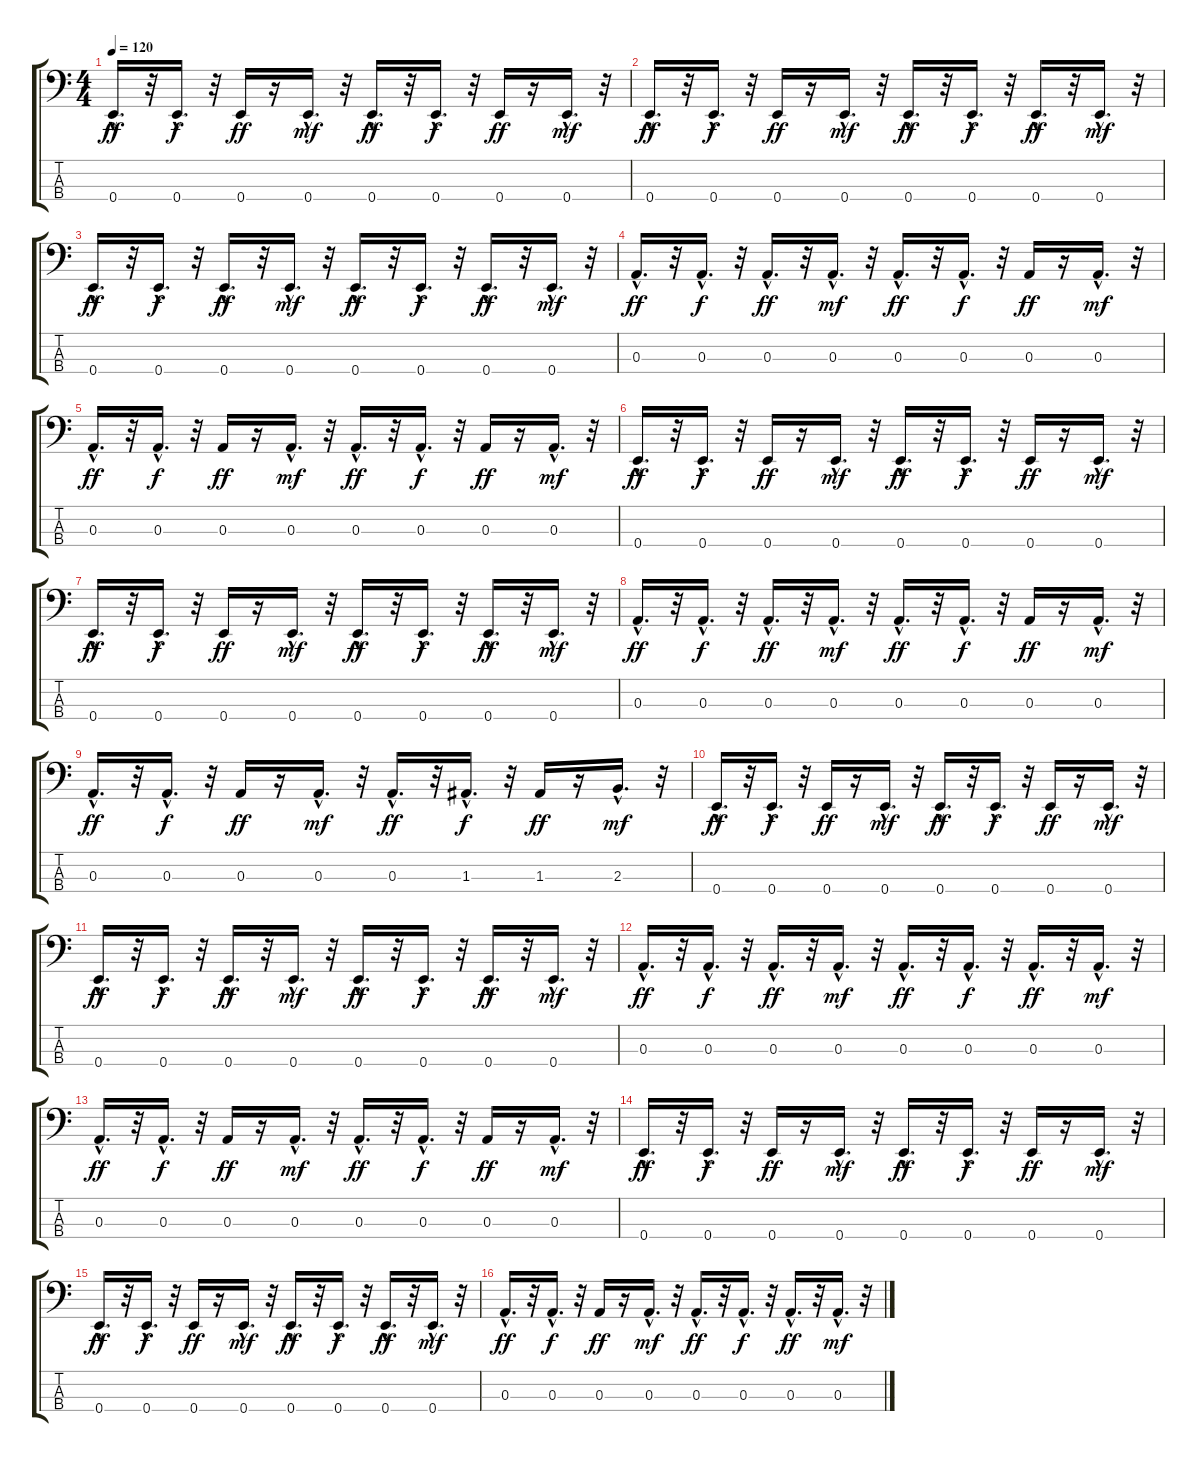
\track "" {instrument electricbassfinger}
\staff {score tabs}
\tuning (G2 D2 A1 E1) {hide}
\ts (4 4)
\tempo 120
\clef f4
\ks c
0.4{hac}.16{d dy ff} r.32 0.4{hac}.16{d dy f} r.32 0.4.16{dy ff} r.16 0.4{hac}.16{d dy mf} r.32 0.4{hac}.16{d dy ff} r.32 0.4{hac}.16{d dy f} r.32 0.4.16{dy ff} r.16 0.4{hac}.16{d dy mf} r.32 |
0.4{hac}.16{d dy ff} r.32 0.4{hac}.16{d dy f} r.32 0.4.16{dy ff} r.16 0.4{hac}.16{d dy mf} r.32 0.4{hac}.16{d dy ff} r.32 0.4{hac}.16{d dy f} r.32 0.4{hac}.16{d dy ff} r.32 0.4{hac}.16{d dy mf} r.32 |
0.4{hac}.16{d dy ff} r.32 0.4{hac}.16{d dy f} r.32 0.4{hac}.16{d dy ff} r.32 0.4{hac}.16{d dy mf} r.32 0.4{hac}.16{d dy ff} r.32 0.4{hac}.16{d dy f} r.32 0.4{hac}.16{d dy ff} r.32 0.4{hac}.16{d dy mf} r.32 |
0.3{hac}.16{d dy ff} r.32 0.3{hac}.16{d dy f} r.32 0.3{hac}.16{d dy ff} r.32 0.3{hac}.16{d dy mf} r.32 0.3{hac}.16{d dy ff} r.32 0.3{hac}.16{d dy f} r.32 0.3.16{dy ff} r.16 0.3{hac}.16{d dy mf} r.32 |
0.3{hac}.16{d dy ff} r.32 0.3{hac}.16{d dy f} r.32 0.3.16{dy ff} r.16 0.3{hac}.16{d dy mf} r.32 0.3{hac}.16{d dy ff} r.32 0.3{hac}.16{d dy f} r.32 0.3.16{dy ff} r.16 0.3{hac}.16{d dy mf} r.32 |
0.4{hac}.16{d dy ff} r.32 0.4{hac}.16{d dy f} r.32 0.4.16{dy ff} r.16 0.4{hac}.16{d dy mf} r.32 0.4{hac}.16{d dy ff} r.32 0.4{hac}.16{d dy f} r.32 0.4.16{dy ff} r.16 0.4{hac}.16{d dy mf} r.32 |
0.4{hac}.16{d dy ff} r.32 0.4{hac}.16{d dy f} r.32 0.4.16{dy ff} r.16 0.4{hac}.16{d dy mf} r.32 0.4{hac}.16{d dy ff} r.32 0.4{hac}.16{d dy f} r.32 0.4{hac}.16{d dy ff} r.32 0.4{hac}.16{d dy mf} r.32 |
0.3{hac}.16{d dy ff} r.32 0.3{hac}.16{d dy f} r.32 0.3{hac}.16{d dy ff} r.32 0.3{hac}.16{d dy mf} r.32 0.3{hac}.16{d dy ff} r.32 0.3{hac}.16{d dy f} r.32 0.3.16{dy ff} r.16 0.3{hac}.16{d dy mf} r.32 |
0.3{hac}.16{d dy ff} r.32 0.3{hac}.16{d dy f} r.32 0.3.16{dy ff} r.16 0.3{hac}.16{d dy mf} r.32 0.3{hac}.16{d dy ff} r.32 1.3{hac}.16{d dy f} r.32 1.3.16{dy ff} r.16 2.3{hac}.16{d dy mf} r.32 |
0.4{hac}.16{d dy ff} r.32 0.4{hac}.16{d dy f} r.32 0.4.16{dy ff} r.16 0.4{hac}.16{d dy mf} r.32 0.4{hac}.16{d dy ff} r.32 0.4{hac}.16{d dy f} r.32 0.4.16{dy ff} r.16 0.4{hac}.16{d dy mf} r.32 |
0.4{hac}.16{d dy ff} r.32 0.4{hac}.16{d dy f} r.32 0.4{hac}.16{d dy ff} r.32 0.4{hac}.16{d dy mf} r.32 0.4{hac}.16{d dy ff} r.32 0.4{hac}.16{d dy f} r.32 0.4{hac}.16{d dy ff} r.32 0.4{hac}.16{d dy mf} r.32 |
0.3{hac}.16{d dy ff} r.32 0.3{hac}.16{d dy f} r.32 0.3{hac}.16{d dy ff} r.32 0.3{hac}.16{d dy mf} r.32 0.3{hac}.16{d dy ff} r.32 0.3{hac}.16{d dy f} r.32 0.3{hac}.16{d dy ff} r.32 0.3{hac}.16{d dy mf} r.32 |
0.3{hac}.16{d dy ff} r.32 0.3{hac}.16{d dy f} r.32 0.3.16{dy ff} r.16 0.3{hac}.16{d dy mf} r.32 0.3{hac}.16{d dy ff} r.32 0.3{hac}.16{d dy f} r.32 0.3.16{dy ff} r.16 0.3{hac}.16{d dy mf} r.32 |
0.4{hac}.16{d dy ff} r.32 0.4{hac}.16{d dy f} r.32 0.4.16{dy ff} r.16 0.4{hac}.16{d dy mf} r.32 0.4{hac}.16{d dy ff} r.32 0.4{hac}.16{d dy f} r.32 0.4.16{dy ff} r.16 0.4{hac}.16{d dy mf} r.32 |
0.4{hac}.16{d dy ff} r.32 0.4{hac}.16{d dy f} r.32 0.4.16{dy ff} r.16 0.4{hac}.16{d dy mf} r.32 0.4{hac}.16{d dy ff} r.32 0.4{hac}.16{d dy f} r.32 0.4{hac}.16{d dy ff} r.32 0.4{hac}.16{d dy mf} r.32 |
0.3{hac}.16{d dy ff} r.32 0.3{hac}.16{d dy f} r.32 0.3.16{dy ff} r.16 0.3{hac}.16{d dy mf} r.32 0.3{hac}.16{d dy ff} r.32 0.3{hac}.16{d dy f} r.32 0.3{hac}.16{d dy ff} r.32 0.3{hac}.16{d dy mf} r.32
